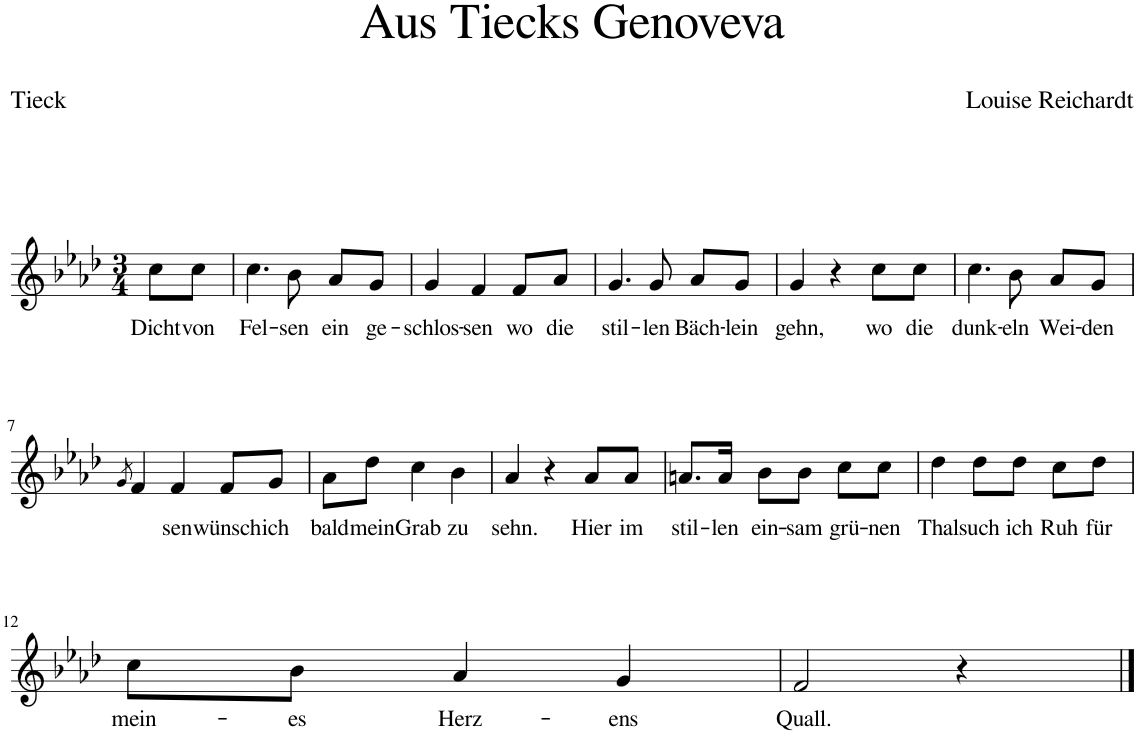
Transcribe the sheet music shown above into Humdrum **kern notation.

**kern	**text
*part1	*part1
*staff1	*staff1
*I"Piano	*
*I'Pno	*
*clefG2	*
*k[b-e-a-d-]	*
*M3/4	*
=1	=1
!	!LO:LY:b
8cc\L	Dicht
!	!LO:LY:b
8cc\J	von
=2	=2
!	!LO:LY:b
4.cc\	Fel-
!	!LO:LY:b
8b-\	-sen
!	!LO:LY:b
8a-/L	ein
!	!LO:LY:b
8g/J	ge-
=3	=3
!	!LO:LY:b
4g/	-schlos-
!	!LO:LY:b
4f/	-sen
!	!LO:LY:b
8f/L	wo
!	!LO:LY:b
8a-/J	die
=4	=4
!	!LO:LY:b
4.g/	stil-
!	!LO:LY:b
8g/	-len
!	!LO:LY:b
8a-/L	Bäch-
!	!LO:LY:b
8g/J	-lein
=5	=5
!	!LO:LY:b
4g/	gehn,
4r	.
!	!LO:LY:b
8cc\L	wo
!	!LO:LY:b
8cc\J	die
=6	=6
!	!LO:LY:b
4.cc\	dunk-
!	!LO:LY:b
8b-\	-eln
!	!LO:LY:b
8a-/L	Wei-
!	!LO:LY:b
8g/J	-den
!!LO:LB:g=z
=7	=7
8qg/	.
4f/	.
!	!LO:LY:b
4f/	-sen
!	!LO:LY:b
8f/L	wünsch
!	!LO:LY:b
8g/J	ich
=8	=8
!	!LO:LY:b
8a-\L	bald
!	!LO:LY:b
8dd-\J	mein
!	!LO:LY:b
4cc\	Grab
!	!LO:LY:b
4b-\	zu
=9	=9
!	!LO:LY:b
4a-/	sehn.
4r	.
!	!LO:LY:b
8a-/L	Hier
!	!LO:LY:b
8a-/J	im
=10	=10
!	!LO:LY:b
8.an/L	stil-
!	!LO:LY:b
16a/Jk	-len
!	!LO:LY:b
8b-\L	ein-
!	!LO:LY:b
8b-\J	-sam
!	!LO:LY:b
8cc\L	grü-
!	!LO:LY:b
8cc\J	-nen
=11	=11
!	!LO:LY:b
4dd-\	Thal
!	!LO:LY:b
8dd-\L	such
!	!LO:LY:b
8dd-\J	ich
!	!LO:LY:b
8cc\L	Ruh
!	!LO:LY:b
8dd-\J	für
!!LO:LB:g=z
=12	=12
!	!LO:LY:b
8cc\L	mein-
!	!LO:LY:b
8b-\J	-es
!	!LO:LY:b
4a-/	Herz-
!	!LO:LY:b
4g/	-ens
=13	=13
!	!LO:LY:b
2f/	Quall.
4r	.
==	==
*-	*-
